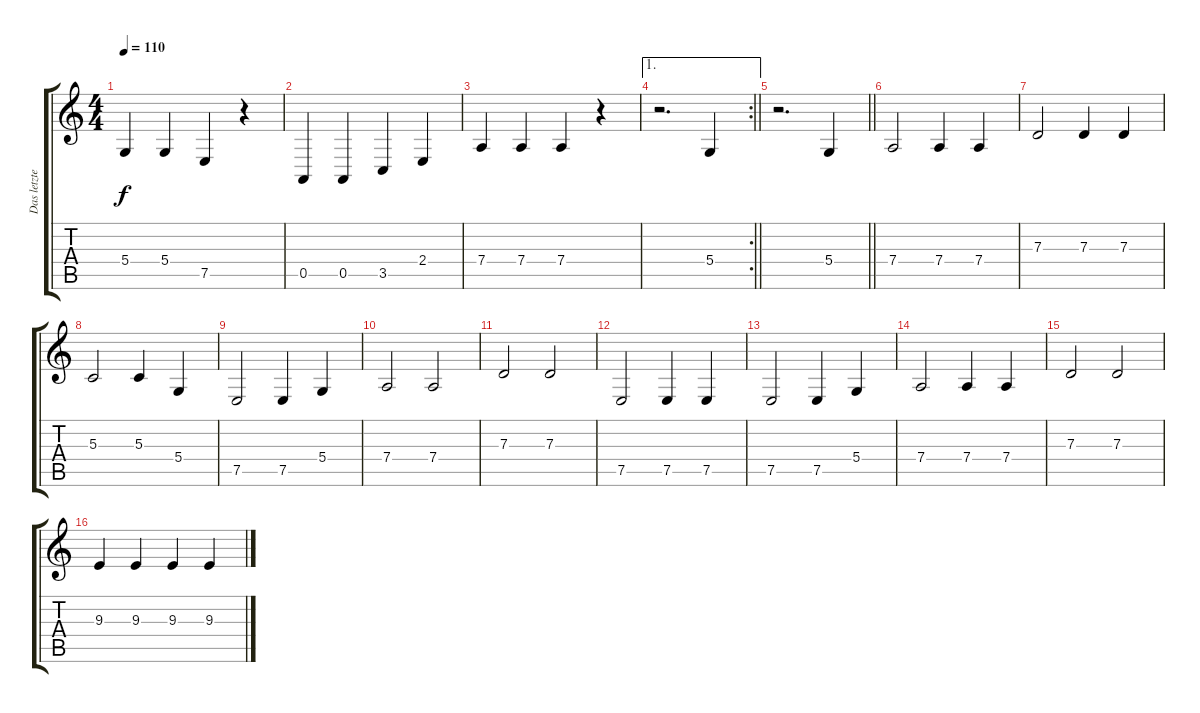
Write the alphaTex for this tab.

\track ("Das letzte Einhorn" "Das letzte") {instrument choiraahs}
\staff {score tabs}
\tuning (E4 B3 G3 D3 A2 E2) {hide}
\ts (4 4)
\tempo 110
\clef g2
\ks c
5.4.4{dy f} 5.4.4 7.5.4 r.4 |
0.5.4 0.5.4 3.5.4 2.4.4 |
7.4.4 7.4.4 7.4.4 r.4 |
\ae 1
\rc 2
\barLineRight lightlight
r.2{d} 5.4.4 |
\barLineRight lightlight
r.2{d} 5.4.4 |
7.4.2 7.4.4 7.4.4 |
7.3.2 7.3.4 7.3.4 |
5.3.2 5.3.4 5.4.4 |
7.5.2 7.5.4 5.4.4 |
7.4.2 7.4.2 |
7.3.2 7.3.2 |
7.5.2 7.5.4 7.5.4 |
7.5.2 7.5.4 5.4.4 |
7.4.2 7.4.4 7.4.4 |
7.3.2 7.3.2 |
9.3.4 9.3.4 9.3.4 9.3.4
